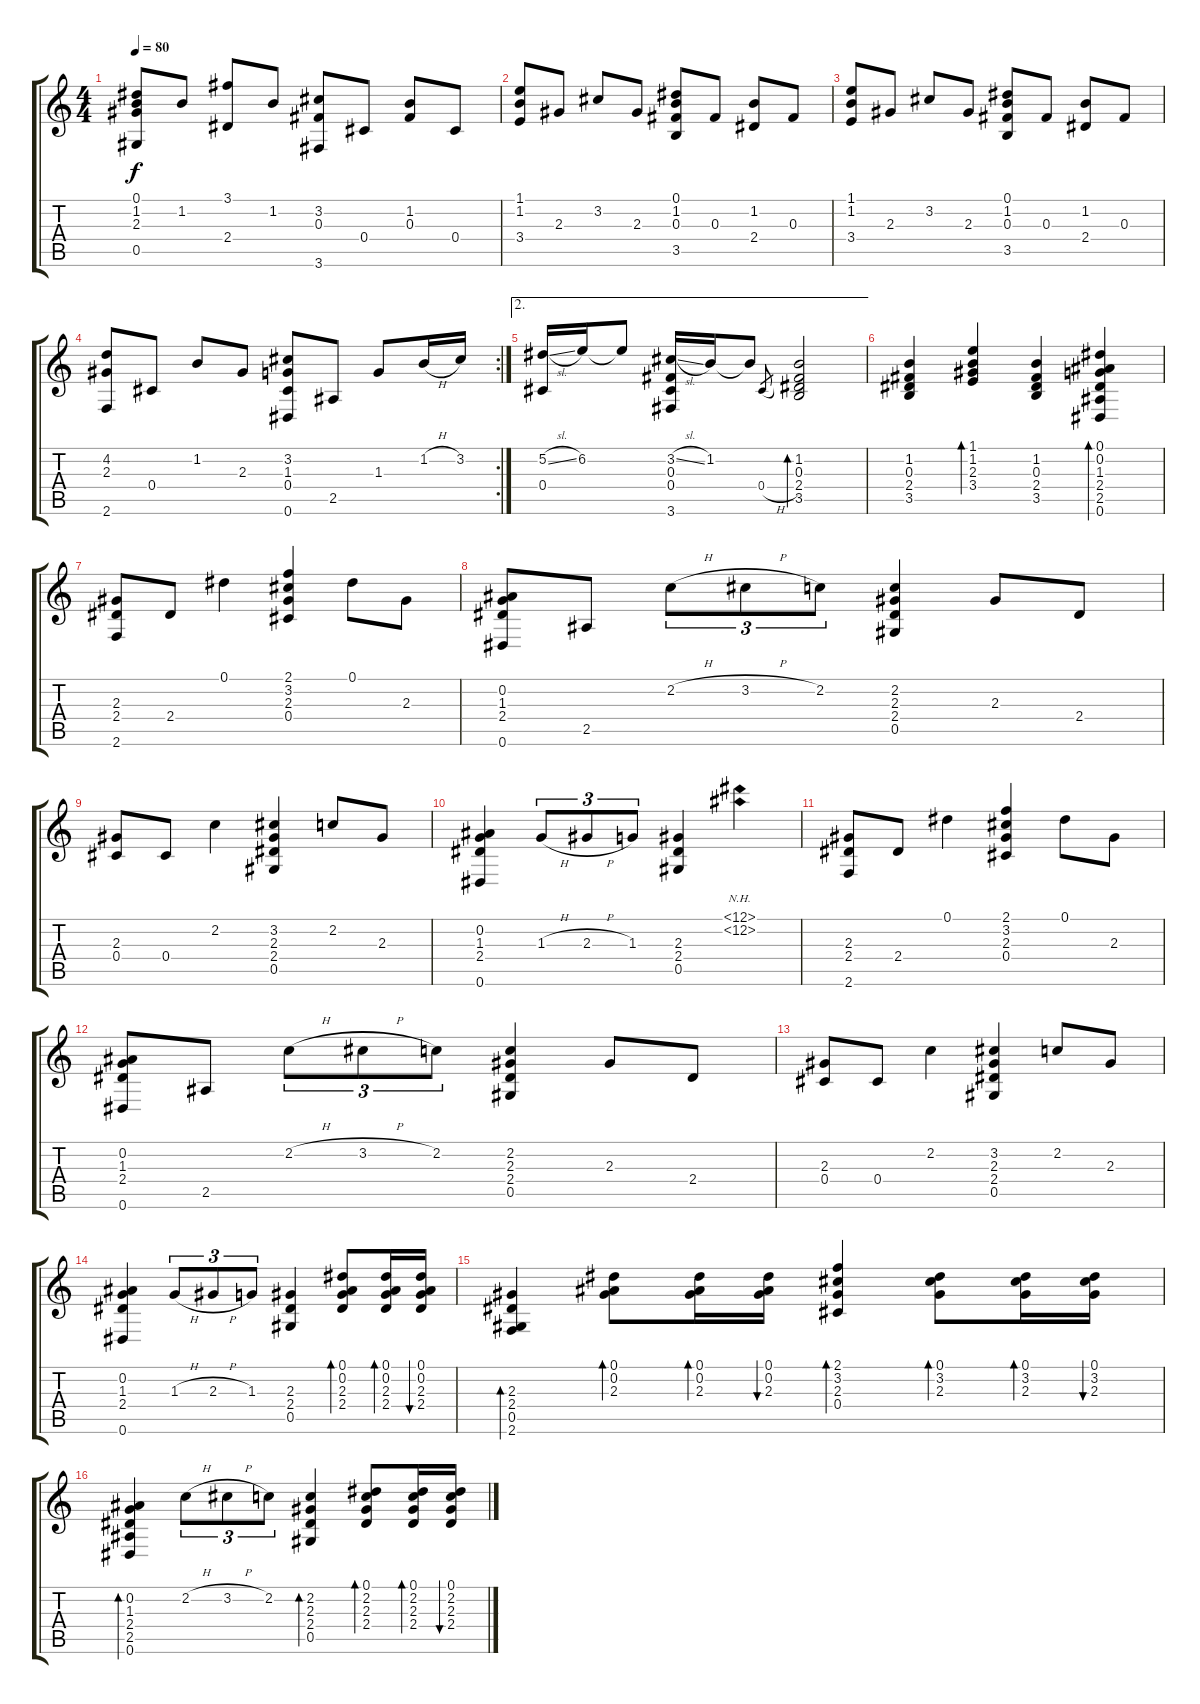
\track "" {instrument acousticguitarsteel}
\staff {score tabs}
\tuning (Eb4 Bb3 Gb3 Db3 Ab2 Eb2) {hide}
\ts (4 4)
\tempo 80
\clef g2
\ks c
(0.1 1.2 2.3 0.5).8{dy f} 1.2.8 (3.1 2.4).8 1.2.8 (3.2 0.3 3.6).8 0.4.8 (1.2 0.3).8 0.4.8 |
(1.1 1.2 3.4).8 2.3.8 3.2.8 2.3.8 (0.1 1.2 0.3 3.5).8 0.3.8 (1.2 2.4).8 0.3.8 |
(1.1 1.2 3.4).8 2.3.8 3.2.8 2.3.8 (0.1 1.2 0.3 3.5).8 0.3.8 (1.2 2.4).8 0.3.8{txt ""} |
\rc 2
(4.2 2.3 2.6).8 0.4.8 1.2.8 2.3.8 (3.2 1.3 0.4 0.6).8 2.5.8 1.3.8 1.2{h}.16 3.2.16 |
\ae 2
(5.2{sl} 0.4).16 6.2.16 6.2{t}.8 (3.2{sl} 0.3 0.4 3.6).16 1.2.16 1.2{t}.8 0.4{h}.8{gr} (1.2 0.3 2.4 3.5).2{bd 60} |
(1.2 0.3 2.4 3.5).4 (1.1 1.2 2.3 3.4).4{bd 60} (1.2 0.3 2.4 3.5).4 (0.1 0.2 1.3 2.4 2.5 0.6).4{bd 60} |
(2.3 2.4 2.6).8 2.4.8 0.1.4 (2.1 3.2 2.3 0.4).4 0.1.8 2.3.8 |
(0.2 1.3 2.4 0.6).8 2.5.8 2.2{h}.8{tu (3 2)} 3.2{h}.8{tu (3 2)} 2.2.8{tu (3 2)} (2.2 2.3 2.4 0.5).4 2.3.8{txt ""} 2.4.8 |
(2.3 0.4).8 0.4.8 2.2.4 (3.2 2.3 2.4 0.5).4 2.2.8 2.3.8 |
(0.2 1.3 2.4 0.6).4 1.3{h}.8{tu (3 2)} 2.3{h}.8{tu (3 2)} 1.3.8{tu (3 2)} (2.3 2.4 0.5).4 (12.1{nh} 12.2{nh}).4 |
(2.3 2.4 2.6).8 2.4.8 0.1.4 (2.1 3.2 2.3 0.4).4 0.1.8 2.3.8 |
(0.2 1.3 2.4 0.6).8 2.5.8 2.2{h}.8{tu (3 2)} 3.2{h}.8{tu (3 2)} 2.2.8{tu (3 2)} (2.2 2.3 2.4 0.5).4 2.3.8 2.4.8 |
(2.3 0.4).8 0.4.8 2.2.4 (3.2 2.3 2.4 0.5).4 2.2.8 2.3.8 |
(0.2 1.3 2.4 0.6).4 1.3{h}.8{tu (3 2)} 2.3{h}.8{tu (3 2)} 1.3.8{tu (3 2)} (2.3 2.4 0.5).4 (0.1 0.2 2.3 2.4).8{bd 60} (0.1 0.2 2.3 2.4).16{bd 60} (0.1 0.2 2.3 2.4).16{bu 60} |
(2.3 2.4 0.5 2.6).4{bd 60} (0.1 0.2 2.3).8{bd 60} (0.1 0.2 2.3).16{bd 60 txt ""} (0.1 0.2 2.3).16{bu 60} (2.1 3.2 2.3 0.4).4{bd 60} (0.1 3.2 2.3).8{bd 60} (0.1 3.2 2.3).16{bd 60} (0.1 3.2 2.3).16{bu 60} |
(0.2 1.3 2.4 2.5 0.6).4{bd 60} 2.2{h}.8{tu (3 2)} 3.2{h}.8{tu (3 2)} 2.2.8{tu (3 2)} (2.2 2.3 2.4 0.5).4{bd 60} (0.1 2.2 2.3 2.4).8{bd 60} (0.1 2.2 2.3 2.4).16{bd 60} (0.1 2.2 2.3 2.4).16{bu 60}
